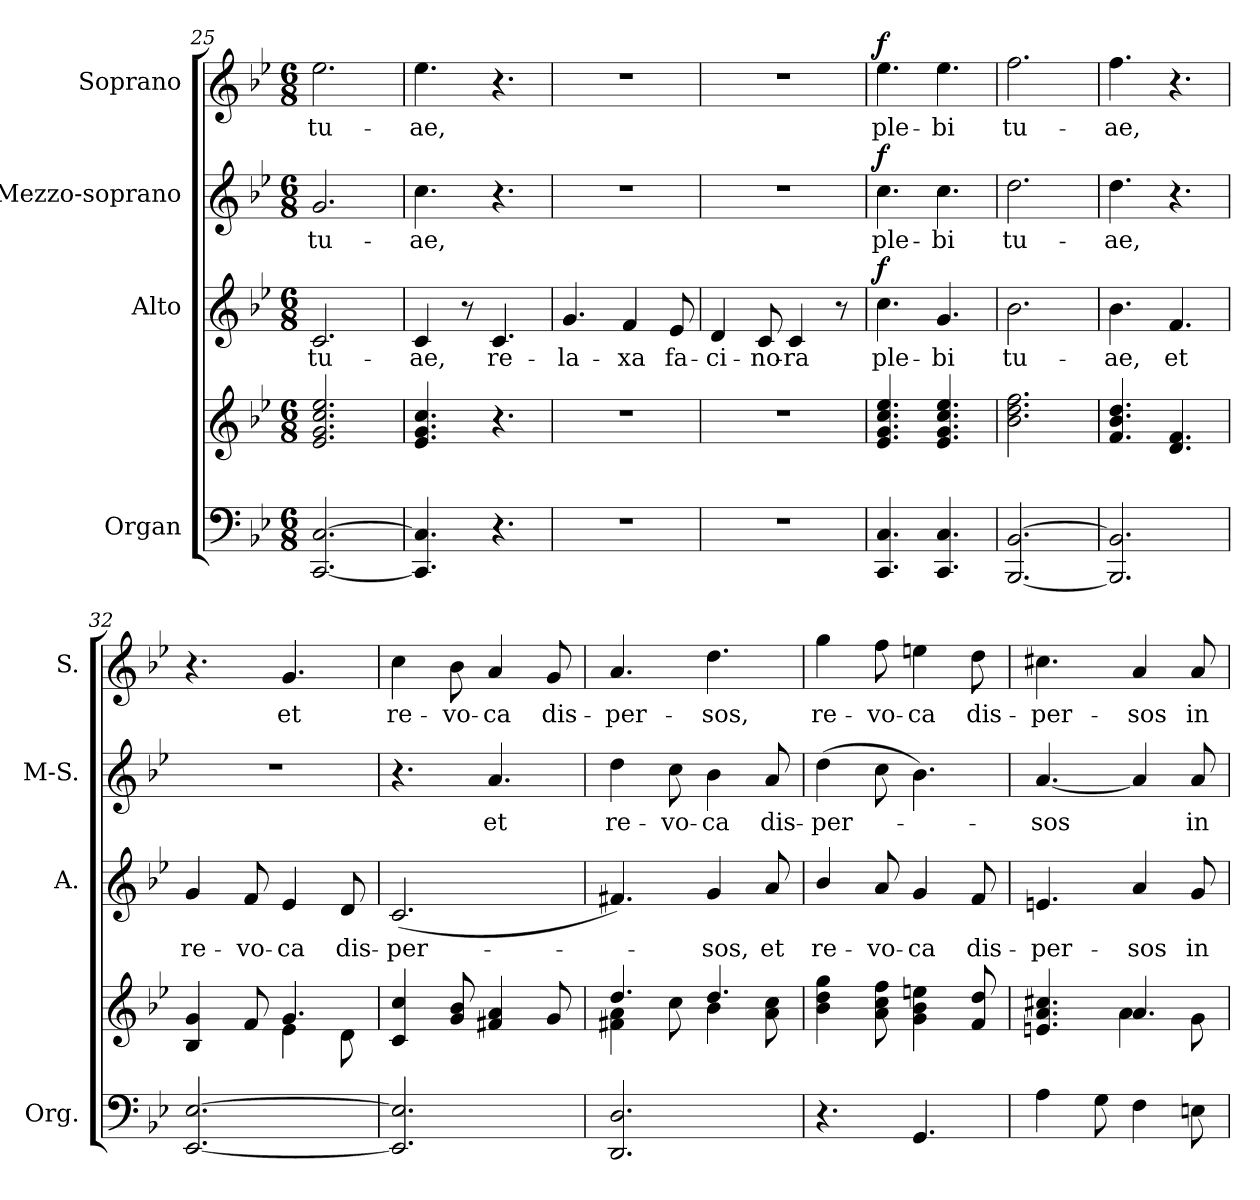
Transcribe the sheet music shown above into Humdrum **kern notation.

**kern	**kern	**kern	**text	**dynam	**kern	**text	**dynam	**kern	**text	**dynam
*part4	*part4	*part3	*part3	*part3	*part2	*part2	*part2	*part1	*part1	*part1
*staff5	*staff4	*staff3	*staff3	*staff3	*staff2	*staff2	*staff2	*staff1	*staff1	*staff1
*I"Organ	*	*I"Alto	*	*	*I"Mezzo-soprano	*	*	*I"Soprano	*	*
*I'Org.	*	*I'A.	*	*	*I'M-S.	*	*	*I'S.	*	*
*clefF4	*clefG2	*clefG2	*	*	*clefG2	*	*	*clefG2	*	*
*k[b-e-]	*k[b-e-]	*k[b-e-]	*	*	*k[b-e-]	*	*	*k[b-e-]	*	*
*B-:	*B-:	*B-:	*	*	*B-:	*	*	*B-:	*	*
*M6/8	*M6/8	*M6/8	*	*	*M6/8	*	*	*M6/8	*	*
=25	=25	=25	=25	=25	=25	=25	=25	=25	=25	=25
!	!	!	!LO:LY:b	!	!	!LO:LY:b	!	!	!LO:LY:b	!
[2.CC/ [2.C/	2.e-/ 2.g/ 2.cc/ 2.ee-/	2.c/	tu-	.	2.g/	tu-	.	2.ee-\	tu-	.
=26	=26	=26	=26	=26	=26	=26	=26	=26	=26	=26
!	!	!	!LO:LY:b	!	!	!LO:LY:b	!	!	!LO:LY:b	!
4.CC/] 4.C/]	4.e-/ 4.g/ 4.cc/	4c/	-ae,	.	4.cc\	-ae,	.	4.ee-\	-ae,	.
.	.	8r	.	.	.	.	.	.	.	.
!	!	!	!LO:LY:b	!	!	!	!	!	!	!
4.r	4.r	4.c/	re-	.	4.r	.	.	4.r	.	.
=27	=27	=27	=27	=27	=27	=27	=27	=27	=27	=27
!	!	!	!LO:LY:b	!	!	!	!	!	!	!
2.r	2.r	4.g/	-la-	.	2.r	.	.	2.r	.	.
!	!	!	!LO:LY:b	!	!	!	!	!	!	!
.	.	4f/	-xa	.	.	.	.	.	.	.
!	!	!	!LO:LY:b	!	!	!	!	!	!	!
.	.	8e-/	fa-	.	.	.	.	.	.	.
!!LO:PB:g=z
=28	=28	=28	=28	=28	=28	=28	=28	=28	=28	=28
!	!	!	!LO:LY:b	!	!	!	!	!	!	!
2.r	2.r	4d/	-ci-	.	2.r	.	.	2.r	.	.
!	!	!	!LO:LY:b	!	!	!	!	!	!	!
.	.	8c/	-no-	.	.	.	.	.	.	.
!	!	!	!LO:LY:b	!	!	!	!	!	!	!
.	.	4c/	-ra	.	.	.	.	.	.	.
.	.	8r	.	.	.	.	.	.	.	.
=29	=29	=29	=29	=29	=29	=29	=29	=29	=29	=29
!	!	!	!LO:LY:b	!LO:DY:b	!	!LO:LY:b	!LO:DY:b	!	!LO:LY:b	!LO:DY:b
4.CC/ 4.C/	4.e-/ 4.g/ 4.cc/ 4.ee-/	4.cc\	ple-	f	4.cc\	ple-	f	4.ee-\	ple-	f
!	!	!	!LO:LY:b	!	!	!LO:LY:b	!	!	!LO:LY:b	!
4.CC/ 4.C/	4.e-/ 4.g/ 4.cc/ 4.ee-/	4.g/	-bi	.	4.cc\	-bi	.	4.ee-\	-bi	.
=30	=30	=30	=30	=30	=30	=30	=30	=30	=30	=30
!	!	!	!LO:LY:b	!	!	!LO:LY:b	!	!	!LO:LY:b	!
[2.BBB-/ [2.BB-/	2.b-\ 2.dd\ 2.ff\	2.b-\	tu-	.	2.dd\	tu-	.	2.ff\	tu-	.
=31	=31	=31	=31	=31	=31	=31	=31	=31	=31	=31
!	!	!	!LO:LY:b	!	!	!LO:LY:b	!	!	!LO:LY:b	!
2.BBB-/] 2.BB-/]	4.f/ 4.b-/ 4.dd/	4.b-\	-ae,	.	4.dd\	-ae,	.	4.ff\	-ae,	.
!	!	!	!LO:LY:b	!	!	!	!	!	!	!
.	4.d/ 4.f/	4.f/	et	.	4.r	.	.	4.r	.	.
=32	=32	=32	=32	=32	=32	=32	=32	=32	=32	=32
*	*^	*	*	*	*	*	*	*	*	*
!	!	!	!	!LO:LY:b	!	!	!	!	!	!	!
[2.EE-/ [2.E-/	4B-/ 4g/	4.ryy	4g/	re-	.	2.r	.	.	4.r	.	.
!	!	!	!	!LO:LY:b	!	!	!	!	!	!	!
.	8f/	.	8f/	-vo-	.	.	.	.	.	.	.
!	!	!	!	!LO:LY:b	!	!	!	!	!	!LO:LY:b	!
.	4.g/	4e-\	4e-/	-ca	.	.	.	.	4.g/	et	.
!	!	!	!	!LO:LY:b	!	!	!	!	!	!	!
.	.	8d\	8d/	dis-	.	.	.	.	.	.	.
=33	=33	=33	=33	=33	=33	=33	=33	=33	=33	=33	=33
!	!	!	!	!LO:LY:b	!	!	!	!	!	!LO:LY:b	!
*	*v	*v	*	*	*	*	*	*	*	*	*
2.EE-/] 2.E-/]	4c/ 4cc/	(<2.c/	-per-	.	4.r	.	.	4cc\	re-	.
!	!	!	!	!	!	!	!	!	!LO:LY:b	!
.	8g/ 8b-/	.	.	.	.	.	.	8b-\	-vo-	.
!	!	!	!	!	!	!LO:LY:b	!	!	!LO:LY:b	!
.	4f#X/ 4a/	.	.	.	4.a/	et	.	4a/	-ca	.
!	!	!	!	!	!	!	!	!	!LO:LY:b	!
.	8g/	.	.	.	.	.	.	8g/	dis-	.
=34	=34	=34	=34	=34	=34	=34	=34	=34	=34	=34
*	*^	*	*	*	*	*	*	*	*	*
!	!	!	!	!	!	!	!LO:LY:b	!	!	!LO:LY:b	!
2.DD/ 2.D/	4.dd/	4f#X\ 4a\	4.f#X/)	.	.	4dd\	re-	.	4.a/	-per-	.
!	!	!	!	!	!	!	!LO:LY:b	!	!	!	!
.	.	8cc\	.	.	.	8cc\	-vo-	.	.	.	.
!	!	!	!	!LO:LY:b	!	!	!LO:LY:b	!	!	!LO:LY:b	!
.	4.dd/	4b-\	4g/	-sos,	.	4b-\	-ca	.	4.dd\	-sos,	.
!	!	!	!	!LO:LY:b	!	!	!LO:LY:b	!	!	!	!
.	.	8a\ 8cc\	8a/	et	.	8a/	dis-	.	.	.	.
=35	=35	=35	=35	=35	=35	=35	=35	=35	=35	=35	=35
!	!	!	!	!LO:LY:b	!	!	!LO:LY:b	!	!	!LO:LY:b	!
*	*v	*v	*	*	*	*	*	*	*	*	*
4.r	4b-\ 4dd\ 4gg\	4b-/	re-	.	(>4dd\	-per-	.	4gg\	re-	.
!	!	!	!LO:LY:b	!	!	!	!	!	!LO:LY:b	!
.	8a\ 8cc\ 8ff\	8a/	-vo-	.	8cc\	.	.	8ff\	-vo-	.
!	!	!	!LO:LY:b	!	!	!	!	!	!LO:LY:b	!
4.GG/	4g\ 4b-\ 4een\	4g/	-ca	.	4.b-\)	.	.	4een\	-ca	.
!	!	!	!LO:LY:b	!	!	!	!	!	!LO:LY:b	!
.	8f/ 8dd/	8f/	dis-	.	.	.	.	8dd\	dis-	.
=36	=36	=36	=36	=36	=36	=36	=36	=36	=36	=36
*	*^	*	*	*	*	*	*	*	*	*
!	!	!	!	!LO:LY:b	!	!	!LO:LY:b	!	!	!LO:LY:b	!
4A\	4.en/ 4.a/ 4.cc#X/	4.ryy	4.en/	-per-	.	[4.a/	-sos	.	4.cc#X\	-per-	.
8G\	.	.	.	.	.	.	.	.	.	.	.
!	!	!	!	!LO:LY:b	!	!	!	!	!	!LO:LY:b	!
4F\	4.a/	4a\	4a/	-sos	.	4a/]	.	.	4a/	-sos	.
!	!	!	!	!LO:LY:b	!	!	!LO:LY:b	!	!	!LO:LY:b	!
8En\	.	8g\	8g/	in	.	8a/	in	.	8a/	in	.
*	*v	*v	*	*	*	*	*	*	*	*	*
=	=	=	=	=	=	=	=	=	=	=
*-	*-	*-	*-	*-	*-	*-	*-	*-	*-	*-
